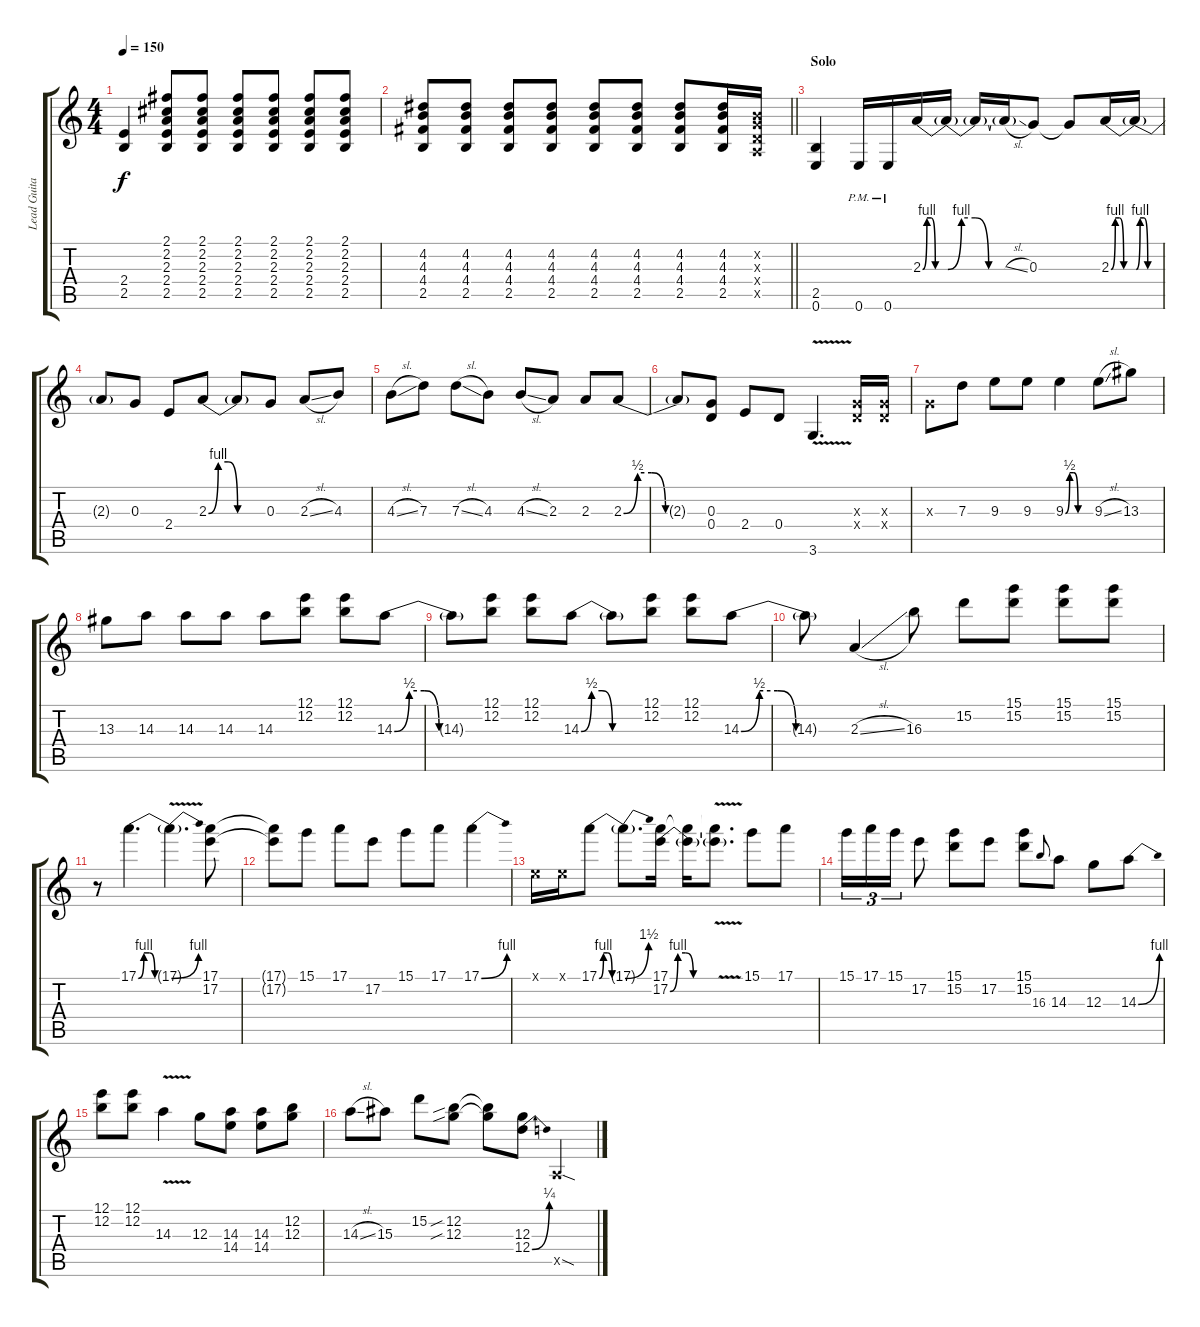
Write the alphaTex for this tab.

\track ("Lead Guitar" "Lead Guita") {instrument distortionguitar}
\staff {score tabs}
\tuning (E4 B3 G3 D3 A2 E2) {hide}
\ts (4 4)
\tempo 150
\clef g2
\ks c
(2.4 2.5).4{dy f} (2.1 2.2 2.3 2.4 2.5).8 (2.1 2.2 2.3 2.4 2.5).8 (2.1 2.2 2.3 2.4 2.5).8 (2.1 2.2 2.3 2.4 2.5).8 (2.1 2.2 2.3 2.4 2.5).8 (2.1 2.2 2.3 2.4 2.5).8 |
\barLineRight lightlight
(4.2 4.3 4.4 2.5).8 (4.2 4.3 4.4 2.5).8 (4.2 4.3 4.4 2.5).8 (4.2 4.3 4.4 2.5).8 (4.2 4.3 4.4 2.5).8 (4.2 4.3 4.4 2.5).8 (4.2 4.3 4.4 2.5).8 (4.2 4.3 4.4 2.5).16 (0.2{x} 0.3{x} 0.4{x} 0.5{x}).16 |
\section ("" "Solo")
(2.5 0.6).4 0.6{pm}.16 0.6{pm}.16 2.3{be (custom 0 0 10 4 20 4 30 0 60 0)}.16 2.3{be (custom 0 0 10 4 20 4 30 0 60 0) t}.16 2.3{t}.16 2.3{sl t}.16 0.3.8 0.3{t}.8 2.3{be (custom 0 0 10 4 20 4 30 0 60 0)}.16 2.3{be (custom 0 0 10 4 20 4 30 0 60 0) t}.16 |
2.3{t}.8 0.3.8 2.4.8 2.3{be (custom 0 0 10 4 20 4 30 0 60 0)}.8 2.3{t}.8 0.3.8 2.3{sl}.8 4.3.8 |
4.3{sl}.8 7.3.8 7.3{sl}.8 4.3.8 4.3{sl}.8 2.3.8 2.3.8 2.3{be (custom 0 0 10 2 20 2 30 0 60 0)}.8 |
2.3{t}.8 (0.3 0.4).8 2.4.8 0.4.8 3.6{v}.4{d} (0.3{x} 0.4{x}).16 (0.3{x} 0.4{x}).16 |
0.3{x}.8 7.3.8 9.3.8 9.3.8 9.3{be (custom 0 0 10 2 20 2 30 0 60 0)}.4 9.3{sl}.8 13.3.8 |
13.3.8 14.3.8 14.3.8 14.3.8 14.3.8 (12.1 12.2).8 (12.1 12.2).8 14.3{be (custom 0 0 10 2 20 2 30 0 60 0)}.8 |
14.3{t}.8 (12.1 12.2).8 (12.1 12.2).8 14.3{be (custom 0 0 10 2 20 2 30 0 60 0)}.8 14.3{t}.8 (12.1 12.2).8 (12.1 12.2).8 14.3{be (custom 0 0 10 2 20 2 30 0 60 0)}.8 |
14.3{t}.8 2.3{sl}.4 16.3.8 15.2.8 (15.1 15.2).8 (15.1 15.2).8 (15.1 15.2).8 |
r.8 17.1{be (custom 0 0 10 4 20 4 30 0 60 0)}.4{d} 17.1{be (bend 0 0 60 4) v t}.4{d} (17.1 17.2).8 |
(17.1{t} 17.2{t}).8 15.1.8 17.1.8 17.2.8 15.1.8 17.1.8 17.1{be (bend 0 0 60 4)}.4 |
0.1{x}.16 0.1{x}.16 17.1{be (custom 0 0 10 4 20 4 30 0 60 0)}.8 17.1{be (bend 0 0 60 6) t}.8{d} (17.1 17.2{be (custom 0 0 10 4 20 4 30 0 60 0)}).16 (17.1{t} 17.2{t}).16 (17.1{v t} 17.2{v t}).8{d} 15.1.8 17.1.8 |
15.1.16{tu (3 2)} 17.1.16{tu (3 2)} 15.1.16{tu (3 2)} 17.2.8 (15.1 15.2).8 17.2.8 (15.1 15.2).8 16.3.8{gr onbeat} 14.3.8 12.3.8 14.3{be (bend 0 0 60 4)}.8 |
(12.1 12.2).8 (12.1 12.2).8 14.3{v}.4 12.3.8 (14.3 14.4).8 (14.3 14.4).8 (12.2 12.3).8 |
14.3{sl}.8 15.3.8 15.2.8 (12.2{sib} 12.3{sib}).8 (12.2{t} 12.3{t}).8 (12.3 12.4{be (bend 0 0 60 1)}).8 0.5{sod x}.4
